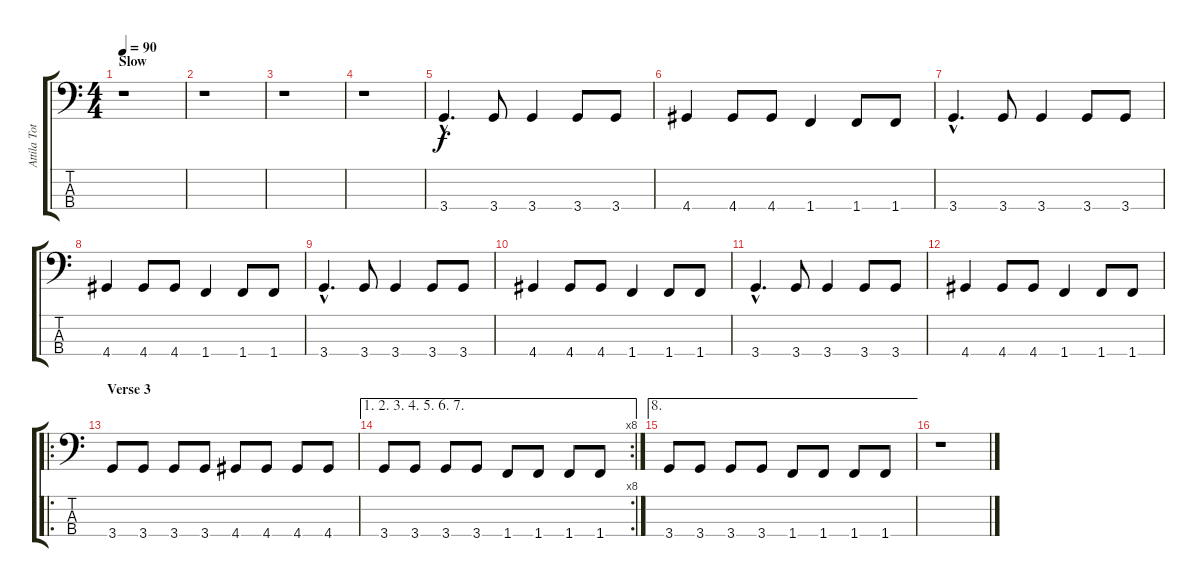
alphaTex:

\track ("Attila Toth" "Attila Tot") {instrument electricbasspick}
\staff {score tabs}
\tuning (G2 D2 A1 E1) {hide}
\ts (4 4)
\section ("" "Slow")
\tempo 90
\clef f4
\ks c
r.1{dy f} |
r.1 |
r.1 |
r.1 |
3.4{hac}.4{d} 3.4.8 3.4.4 3.4.8 3.4.8 |
4.4.4 4.4.8 4.4.8 1.4.4 1.4.8 1.4.8 |
3.4{hac}.4{d} 3.4.8 3.4.4 3.4.8 3.4.8 |
4.4.4 4.4.8 4.4.8 1.4.4 1.4.8 1.4.8 |
3.4{hac}.4{d} 3.4.8 3.4.4 3.4.8 3.4.8 |
4.4.4 4.4.8 4.4.8 1.4.4 1.4.8 1.4.8 |
3.4{hac}.4{d} 3.4.8 3.4.4 3.4.8 3.4.8 |
4.4.4 4.4.8 4.4.8 1.4.4 1.4.8 1.4.8 |
\ro
\section ("" "Verse 3")
3.4.8 3.4.8 3.4.8 3.4.8 4.4.8 4.4.8 4.4.8 4.4.8 |
\ae (1 2 3 4 5 6 7)
\rc 8
3.4.8 3.4.8 3.4.8 3.4.8 1.4.8 1.4.8 1.4.8 1.4.8 |
\ae 8
3.4.8 3.4.8 3.4.8 3.4.8 1.4.8 1.4.8 1.4.8 1.4.8 |
r.1
